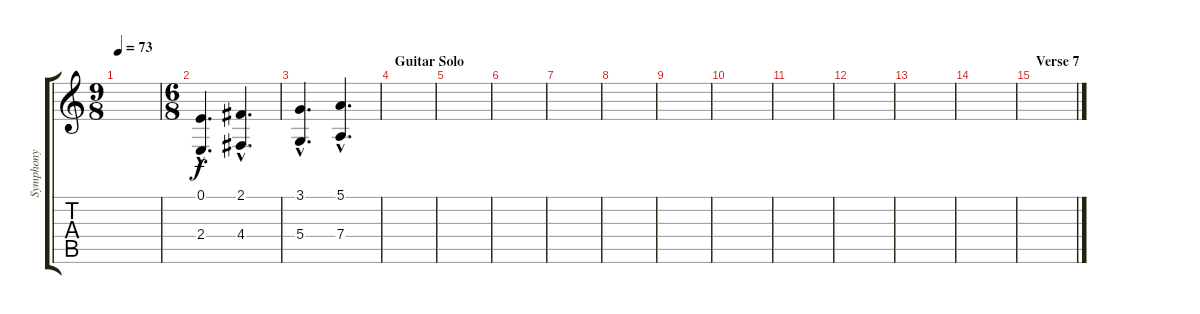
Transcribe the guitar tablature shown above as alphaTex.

\track ("Symphony" "Symphony") {instrument stringensemble1}
\staff {score tabs}
\tuning (E4 B3 G3 D3 A2 E2) {hide}
\ts (9 8)
\tempo 73
\clef g2
\ks c
|
\ts (6 8)
(0.1{hac} 2.4{hac}).4{d volume 14} (2.1{hac} 4.4{hac}).4{d} |
(3.1{hac} 5.4{hac}).4{d} (5.1{hac} 7.4{hac}).4{d} |
\section ("" "Guitar Solo")
|
|
|
|
|
|
|
|
|
|
|
\section ("" "Verse 7")
